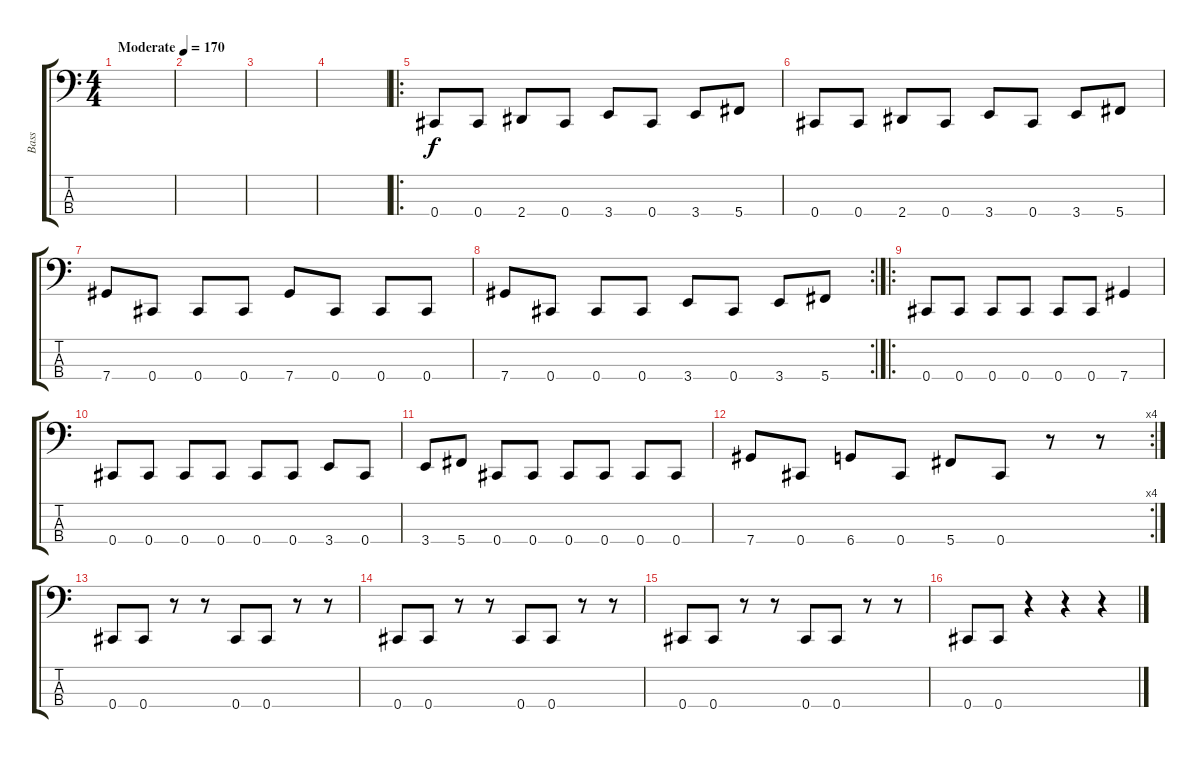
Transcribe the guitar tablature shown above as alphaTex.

\track ("Bass" "Bass") {instrument electricbassfinger}
\staff {score tabs}
\tuning (Gb2 Db2 Ab1 Db1) {hide}
\ts (4 4)
\tempo (170 "Moderate")
\clef f4
\ks c
|
|
|
|
\ro
0.4.8 0.4.8 2.4.8 0.4.8 3.4.8 0.4.8 3.4.8 5.4.8 |
0.4.8 0.4.8 2.4.8 0.4.8 3.4.8 0.4.8 3.4.8 5.4.8 |
7.4.8 0.4.8 0.4.8 0.4.8 7.4.8 0.4.8 0.4.8 0.4.8 |
\rc 2
7.4.8 0.4.8 0.4.8 0.4.8 3.4.8 0.4.8 3.4.8 5.4.8 |
\ro
0.4.8 0.4.8 0.4.8 0.4.8 0.4.8 0.4.8 7.4.4 |
0.4.8 0.4.8 0.4.8 0.4.8 0.4.8 0.4.8 3.4.8 0.4.8 |
3.4.8 5.4.8 0.4.8 0.4.8 0.4.8 0.4.8 0.4.8 0.4.8 |
\rc 4
7.4.8 0.4.8 6.4.8 0.4.8 5.4.8 0.4.8 r.8 r.8 |
0.4.8 0.4.8 r.8 r.8 0.4.8 0.4.8 r.8 r.8 |
0.4.8 0.4.8 r.8 r.8 0.4.8 0.4.8 r.8 r.8 |
0.4.8 0.4.8 r.8 r.8 0.4.8 0.4.8 r.8 r.8 |
0.4.8 0.4.8 r.4 r.4 r.4
